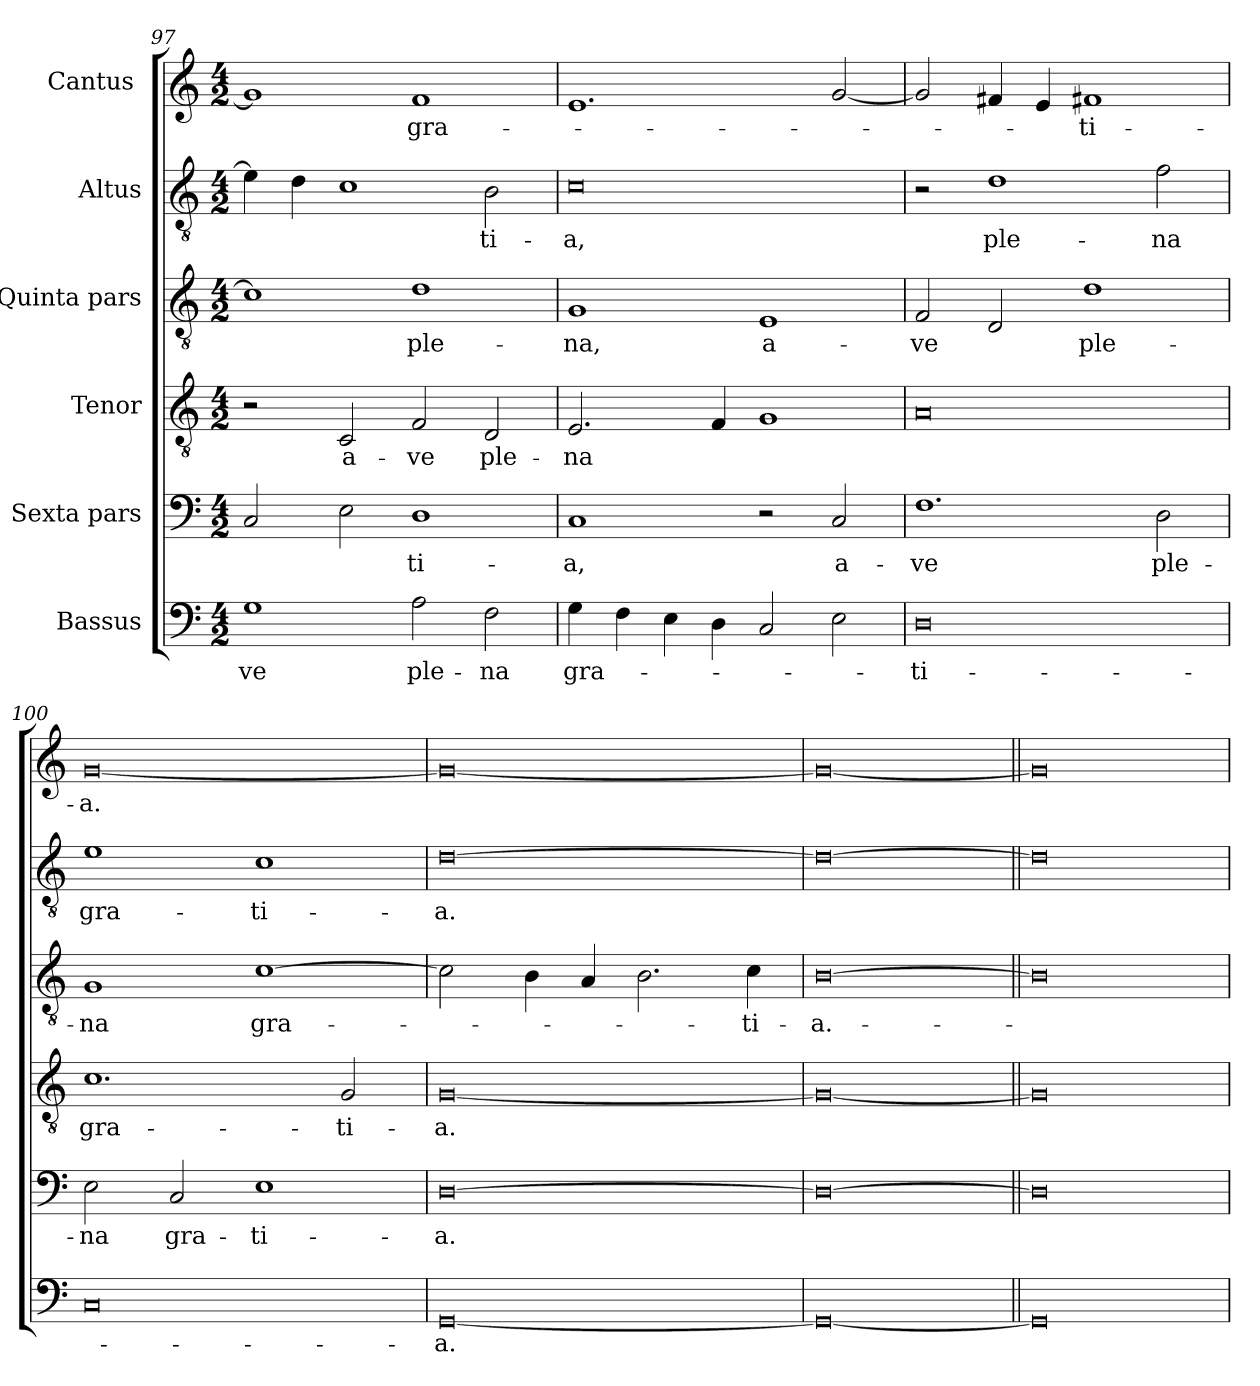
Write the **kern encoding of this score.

**kern	**text	**kern	**text	**kern	**text	**kern	**text	**kern	**text	**kern	**text
*part6	*part6	*part5	*part5	*part4	*part4	*part3	*part3	*part2	*part2	*part1	*part1
*staff6	*staff6	*staff5	*staff5	*staff4	*staff4	*staff3	*staff3	*staff2	*staff2	*staff1	*staff1
*I"Bassus	*	*I"Sexta pars	*	*I"Tenor	*	*I"Quinta pars	*	*I"Altus	*	*I"Cantus 	*
*clefF4	*	*clefF4	*	*clefGv2	*	*clefGv2	*	*clefGv2	*	*clefG2	*
*k[]	*	*k[]	*	*k[]	*	*k[]	*	*k[]	*	*k[]	*
*M4/2	*	*M4/2	*	*M4/2	*	*M4/2	*	*M4/2	*	*M4/2	*
=97	=97	=97	=97	=97	=97	=97	=97	=97	=97	=97	=97
1G\	-ve	2C/	.	2r	.	1c\]	.	4e\]	.	1g/]	.
.	.	.	.	.	.	.	.	4d\	.	.	.
.	.	2E\	.	2C/	a-	.	.	1c\	.	.	.
2A\	ple-	1D\	-ti-	2F/	-ve	1d\	ple-	.	.	1f/	gra-
2F\	-na	.	.	2D/	ple-	.	.	2B\	-ti-	.	.
=98	=98	=98	=98	=98	=98	=98	=98	=98	=98	=98	=98
4G\	gra-	1C/	-a,	2.E/	-na	1G/	-na,	0c\	-a,	1.e/	.
4F\	.	.	.	.	.	.	.	.	.	.	.
4E\	.	.	.	.	.	.	.	.	.	.	.
4D\	.	.	.	4F/	.	.	.	.	.	.	.
2C/	.	2r	.	1G/	.	1E/	a-	.	.	.	.
2E\	.	2C/	a-	.	.	.	.	.	.	[2g/	.
=99	=99	=99	=99	=99	=99	=99	=99	=99	=99	=99	=99
0D\	-ti-	1.F\	-ve	0A/	.	2F/	-ve	2r	.	2g/]	.
.	.	.	.	.	.	2D/	.	1d\	ple-	4f#X/	.
.	.	.	.	.	.	.	.	.	.	4e/	.
.	.	.	.	.	.	1d\	ple-	.	.	1f#X/	-ti-
.	.	2D\	ple-	.	.	.	.	2f\	-na	.	.
=100	=100	=100	=100	=100	=100	=100	=100	=100	=100	=100	=100
0C/	.	2E\	-na	1.c\	gra-	1G/	-na	1e\	gra-	[0g/	-a.
.	.	2C/	gra-	.	.	.	.	.	.	.	.
.	.	1E\	-ti-	.	.	[1c\	gra-	1c\	-ti-	.	.
.	.	.	.	2G/	-ti-	.	.	.	.	.	.
=101	=101	=101	=101	=101	=101	=101	=101	=101	=101	=101	=101
[0GG/	-a.	[0D\	-a.	[0G/	-a.	2c\]	.	[0d\	-a.	0g/_	.
.	.	.	.	.	.	4B\	.	.	.	.	.
.	.	.	.	.	.	4A/	.	.	.	.	.
.	.	.	.	.	.	2.B\	.	.	.	.	.
.	.	.	.	.	.	4c\	-ti-	.	.	.	.
=102	=102	=102	=102	=102	=102	=102	=102	=102	=102	=102	=102
0GG/_	.	0D\_	.	0G/_	.	[0B\	a.-	0d\_	.	0g/_	.
=103||	=103||	=103||	=103||	=103||	=103||	=103||	=103||	=103||	=103||	=103||	=103||
0GG/]	.	0D\]	.	0G/]	.	0B\]	.	0d\]	.	0g/]	.
=	=	=	=	=	=	=	=	=	=	=	=
*-	*-	*-	*-	*-	*-	*-	*-	*-	*-	*-	*-
